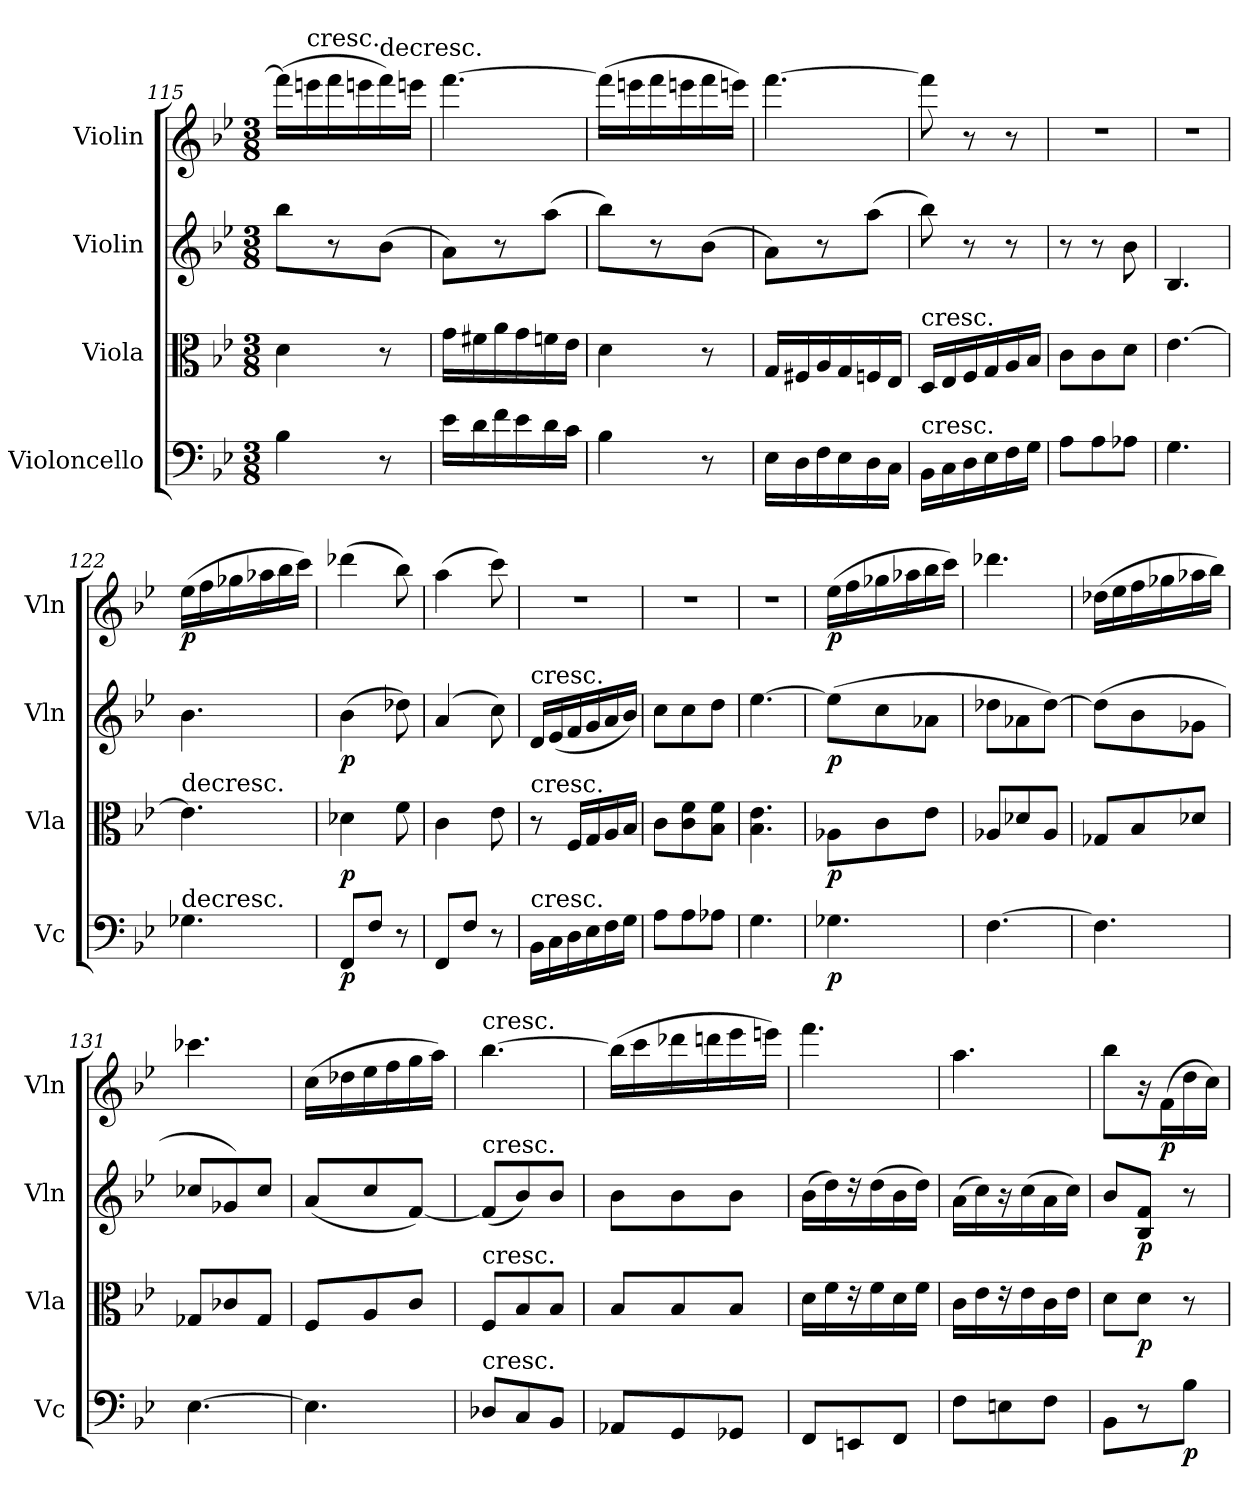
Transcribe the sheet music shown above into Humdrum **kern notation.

**kern	**dynam	**kern	**dynam	**kern	**dynam	**kern	**dynam
*part4	*part4	*part3	*part3	*part2	*part2	*part1	*part1
*staff4	*staff4	*staff3	*staff3	*staff2	*staff2	*staff1	*staff1
*I"Violoncello	*	*I"Viola	*	*I"Violin	*	*I"Violin	*
*I'Vc	*	*I'Vla	*	*I'Vln	*	*I'Vln	*
*clefF4	*	*clefC3	*	*clefG2	*	*clefG2	*
*k[b-e-]	*	*k[b-e-]	*	*k[b-e-]	*	*k[b-e-]	*
*M3/8	*	*M3/8	*	*M3/8	*	*M3/8	*
=115	=115	=115	=115	=115	=115	=115	=115
4B-\	.	4d\	.	8bb-\L	.	(16fff\LL]	.
!	!	!	!	!	!	!LO:TX:t=cresc.	!
.	.	.	.	.	.	16eeen\	.
.	.	.	.	8r	.	16fff\	.
.	.	.	.	.	.	16eeen\	.
!	!	!	!	!	!	!LO:TX:t=decresc.	!
8r	.	8r	.	(8b-\J	.	16fff\)	.
.	.	.	.	.	.	16eeen\JJ	.
=116	=116	=116	=116	=116	=116	=116	=116
16e-\LL	.	16g\LL	.	8a\L)	.	[4.fff\	.
16d\	.	16f#X\	.	.	.	.	.
16f\	.	16a\	.	8r	.	.	.
16e-\	.	16g\	.	.	.	.	.
16d\	.	16fn\	.	(8aa\J	.	.	.
16c\JJ	.	16e-\JJ	.	.	.	.	.
=117	=117	=117	=117	=117	=117	=117	=117
4B-\	.	4d\	.	8bb-\L)	.	(16fff\LL]	.
.	.	.	.	.	.	16eeen\	.
.	.	.	.	8r	.	16fff\	.
.	.	.	.	.	.	16eeen\	.
8r	.	8r	.	(8b-\J	.	16fff\	.
.	.	.	.	.	.	16eeen\JJ)	.
=118	=118	=118	=118	=118	=118	=118	=118
16E-\LL	.	16G/LL	.	8a\L)	.	[4.fff\	.
16D\	.	16F#X/	.	.	.	.	.
16F\	.	16A/	.	8r	.	.	.
16E-\	.	16G/	.	.	.	.	.
16D\	.	16Fn/	.	(8aa\J	.	.	.
16C\JJ	.	16E-/JJ	.	.	.	.	.
=119	=119	=119	=119	=119	=119	=119	=119
!	!	!LO:TX:t=cresc.	!	!	!	!	!
!LO:TX:t=cresc.	!	!	!	!	!	!	!
16BB-\LL	.	16D/LL	.	8bb-\)	.	8fff\]	.
16C\	.	16E-/	.	.	.	.	.
16D\	.	16F/	.	8r	.	8r	.
16E-\	.	16G/	.	.	.	.	.
16F\	.	16A/	.	8r	.	8r	.
16G\JJ	.	16B-/JJ	.	.	.	.	.
=120	=120	=120	=120	=120	=120	=120	=120
8A\L	.	8c\L	.	8r	.	4.r	.
8A\	.	8c\	.	8r	.	.	.
8A-X\J	.	8d\J	.	8b-\	.	.	.
=121	=121	=121	=121	=121	=121	=121	=121
4.G\	.	[4.e-\	.	4.B-/	.	4.r	.
=122	=122	=122	=122	=122	=122	=122	=122
!	!	!LO:TX:t=decresc.	!	!	!	!	!
!LO:TX:t=decresc.	!	!	!	!	!	!	!
4.G-X\	.	4.e-\]	.	4.b-\	.	(16ee-\LL	p
.	.	.	.	.	.	16ff\	.
.	.	.	.	.	.	16gg-X\	.
.	.	.	.	.	.	16aa-X\	.
.	.	.	.	.	.	16bb-\	.
.	.	.	.	.	.	16ccc\JJ)	.
=123	=123	=123	=123	=123	=123	=123	=123
8FF/L	p	4d-X\	p	(4b-\	p	(4ddd-X\	.
8F/J	.	.	.	.	.	.	.
8r	.	8f\	.	8dd-X\)	.	8bb-\)	.
=124	=124	=124	=124	=124	=124	=124	=124
8FF/L	.	4c\	.	(4a/	.	(4aa\	.
8F/J	.	.	.	.	.	.	.
8r	.	8e-\	.	8cc\)	.	8ccc\)	.
=125	=125	=125	=125	=125	=125	=125	=125
!	!	!	!	!LO:TX:t=cresc.	!	!	!
!	!	!LO:TX:t=cresc.	!	!	!	!	!
!LO:TX:t=cresc.	!	!	!	!	!	!	!
16BB-\LL	.	8r	.	16d/LL	.	4.r	.
16C\	.	.	.	(16e-/	.	.	.
16D\	.	16F/LL	.	16f/	.	.	.
16E-\	.	16G/	.	16g/	.	.	.
16F\	.	16A/	.	16a/	.	.	.
16G\JJ	.	16B-/JJ	.	16b-/JJ)	.	.	.
=126	=126	=126	=126	=126	=126	=126	=126
8A\L	.	8c\L	.	8cc\L	.	4.r	.
8A\	.	8c\ 8f\	.	8cc\	.	.	.
8A-X\J	.	8B-\ 8f\J	.	8dd\J	.	.	.
=127	=127	=127	=127	=127	=127	=127	=127
4.G\	.	4.B-\ 4.e-\	.	[4.ee-\	.	4.r	.
=128	=128	=128	=128	=128	=128	=128	=128
4.G-X\	p	8A-X\L	p	(8ee-\L]	p	(16ee-\LL	p
.	.	.	.	.	.	16ff\	.
.	.	8c\	.	8cc\	.	16gg-X\	.
.	.	.	.	.	.	16aa-X\	.
.	.	8e-\J	.	8a-X\J	.	16bb-\	.
.	.	.	.	.	.	16ccc\JJ)	.
=129	=129	=129	=129	=129	=129	=129	=129
[4.F\	.	8A-X/L	.	8dd-X\L	.	4.ddd-X\	.
.	.	8d-X/	.	8a-X\	.	.	.
.	.	8A-/J	.	[8dd-\J)	.	.	.
=130	=130	=130	=130	=130	=130	=130	=130
4.F\]	.	8G-X/L	.	(8dd-\L]	.	(16dd-X\LL	.
.	.	.	.	.	.	16ee-\	.
.	.	8B-/	.	8b-\	.	16ff\	.
.	.	.	.	.	.	16gg-X\	.
.	.	8d-X/J	.	8g-X\J	.	16aa-X\	.
.	.	.	.	.	.	16bb-\JJ)	.
=131	=131	=131	=131	=131	=131	=131	=131
[4.E-\	.	8G-X/L	.	8cc-X/L	.	4.ccc-X\	.
.	.	8c-X/	.	8g-X/)	.	.	.
.	.	8G-/J	.	8cc-/J	.	.	.
=132	=132	=132	=132	=132	=132	=132	=132
4.E-\]	.	8F/L	.	(8a/L	.	(16cc\LL	.
.	.	.	.	.	.	16dd-X\	.
.	.	8A/	.	8cc/	.	16ee-\	.
.	.	.	.	.	.	16ff\	.
.	.	8c/J	.	[8f/J)	.	16gg\	.
.	.	.	.	.	.	16aa\JJ)	.
=133	=133	=133	=133	=133	=133	=133	=133
!	!	!	!	!	!	!LO:TX:t=cresc.	!
!	!	!	!	!LO:TX:t=cresc.	!	!	!
!	!	!LO:TX:t=cresc.	!	!	!	!	!
!LO:TX:t=cresc.	!	!	!	!	!	!	!
8D-X/L	.	8F/L	.	(8f/L]	.	[4.bb-\	.
8C/	.	8B-/	.	8b-/)	.	.	.
8BB-/J	.	8B-/J	.	8b-/J	.	.	.
=134	=134	=134	=134	=134	=134	=134	=134
8AA-X/L	.	8B-/L	.	8b-\L	.	(16bb-\LL]	.
.	.	.	.	.	.	16ccc\	.
8GG/	.	8B-/	.	8b-\	.	16ddd-X\	.
.	.	.	.	.	.	16dddn\	.
8GG-X/J	.	8B-/J	.	8b-\J	.	16eee-\	.
.	.	.	.	.	.	16eeen\JJ)	.
=135	=135	=135	=135	=135	=135	=135	=135
8FF/L	.	16d\LL	.	(16b-\LL	.	4.fff\	.
.	.	16f\	.	16dd\)	.	.	.
8EEn/	.	16r	.	16r	.	.	.
.	.	16f\	.	(16dd\	.	.	.
8FF/J	.	16d\	.	16b-\	.	.	.
.	.	16f\JJ	.	16dd\JJ)	.	.	.
=136	=136	=136	=136	=136	=136	=136	=136
8F\L	.	16c\LL	.	(16a\LL	.	4.aa\	.
.	.	16e-\	.	16cc\)	.	.	.
8En\	.	16r	.	16r	.	.	.
.	.	16e-\	.	(16cc\	.	.	.
8F\J	.	16c\	.	16a\	.	.	.
.	.	16e-\JJ	.	16cc\JJ)	.	.	.
=137	=137	=137	=137	=137	=137	=137	=137
8BB-\L	.	8d\L	.	8b-/L	.	8bb-\L	.
8r	.	8d\J	p	8B-/ 8f/J	p	16r	.
.	.	.	.	.	.	(16f\L	p
8B-\J	p	8r	.	8r	.	16dd\	.
.	.	.	.	.	.	16cc\JJ)	.
=	=	=	=	=	=	=	=
*-	*-	*-	*-	*-	*-	*-	*-
